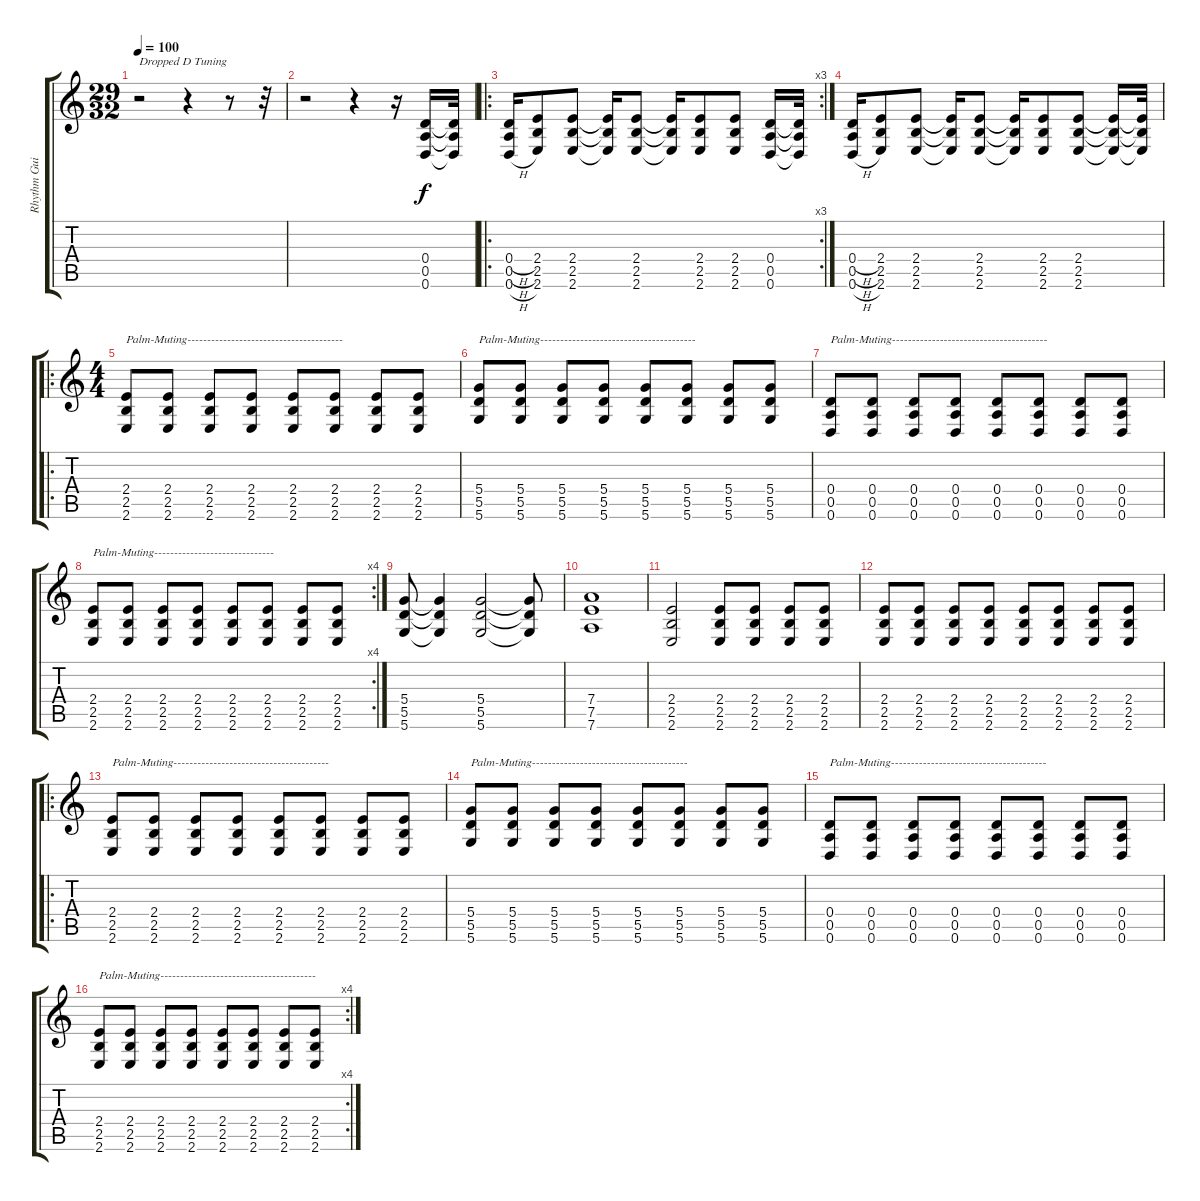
\track ("Rhythm Guitar" "Rhythm Gui") {instrument acousticguitarsteel}
\staff {score tabs}
\tuning (E4 B3 G3 D3 A2 D2) {hide}
\ts (29 32)
\tempo 100
\clef g2
\ks c
r.2{txt "Dropped D Tuning" dy f instrument acousticguitarsteel} r.4 r.8 r.32 |
r.2 r.4 r.16 (0.4 0.5 0.6).16 (0.4{t} 0.5{t} 0.6{t}).32 |
\ro
\rc 3
(0.4{h} 0.5{h} 0.6{h}).16 (2.4 2.5 2.6).8 (2.4 2.5 2.6).8 (2.4{t} 2.5{t} 2.6{t}).16 (2.4 2.5 2.6).8 (2.4{t} 2.5{t} 2.6{t}).16 (2.4 2.5 2.6).8 (2.4 2.5 2.6).8 (0.4 0.5 0.6).16 (0.4{t} 0.5{t} 0.6{t}).32 |
(0.4{h} 0.5{h} 0.6{h}).16 (2.4 2.5 2.6).8 (2.4 2.5 2.6).8 (2.4{t} 2.5{t} 2.6{t}).16 (2.4 2.5 2.6).8 (2.4{t} 2.5{t} 2.6{t}).16 (2.4 2.5 2.6).8 (2.4 2.5 2.6).8 (2.4{t} 2.5{t} 2.6{t}).16 (2.4{t} 2.5{t} 2.6{t}).32 |
\ro
\ts (4 4)
(2.4 2.5 2.6).8{txt "Palm-Muting---------------------------------------"} (2.4 2.5 2.6).8 (2.4 2.5 2.6).8 (2.4 2.5 2.6).8 (2.4 2.5 2.6).8 (2.4 2.5 2.6).8 (2.4 2.5 2.6).8 (2.4 2.5 2.6).8 |
(5.4 5.5 5.6).8{txt "Palm-Muting---------------------------------------"} (5.4 5.5 5.6).8 (5.4 5.5 5.6).8 (5.4 5.5 5.6).8 (5.4 5.5 5.6).8 (5.4 5.5 5.6).8 (5.4 5.5 5.6).8 (5.4 5.5 5.6).8 |
(0.4 0.5 0.6).8{txt "Palm-Muting---------------------------------------"} (0.4 0.5 0.6).8 (0.4 0.5 0.6).8 (0.4 0.5 0.6).8 (0.4 0.5 0.6).8 (0.4 0.5 0.6).8 (0.4 0.5 0.6).8 (0.4 0.5 0.6).8 |
\rc 4
(2.4 2.5 2.6).8{txt "Palm-Muting------------------------------"} (2.4 2.5 2.6).8 (2.4 2.5 2.6).8 (2.4 2.5 2.6).8 (2.4 2.5 2.6).8 (2.4 2.5 2.6).8 (2.4 2.5 2.6).8 (2.4 2.5 2.6).8 |
(5.4 5.5 5.6).8 (5.4{t} 5.5{t} 5.6{t}).4 (5.4 5.5 5.6).2 (5.4{t} 5.5{t} 5.6{t}).8 |
(7.4 7.5 7.6).1 |
(2.4 2.5 2.6).2 (2.4 2.5 2.6).8 (2.4 2.5 2.6).8 (2.4 2.5 2.6).8 (2.4 2.5 2.6).8 |
(2.4 2.5 2.6).8 (2.4 2.5 2.6).8 (2.4 2.5 2.6).8 (2.4 2.5 2.6).8 (2.4 2.5 2.6).8 (2.4 2.5 2.6).8 (2.4 2.5 2.6).8 (2.4 2.5 2.6).8 |
\ro
(2.4 2.5 2.6).8{txt "Palm-Muting---------------------------------------"} (2.4 2.5 2.6).8 (2.4 2.5 2.6).8 (2.4 2.5 2.6).8 (2.4 2.5 2.6).8 (2.4 2.5 2.6).8 (2.4 2.5 2.6).8 (2.4 2.5 2.6).8 |
(5.4 5.5 5.6).8{txt "Palm-Muting---------------------------------------"} (5.4 5.5 5.6).8 (5.4 5.5 5.6).8 (5.4 5.5 5.6).8 (5.4 5.5 5.6).8 (5.4 5.5 5.6).8 (5.4 5.5 5.6).8 (5.4 5.5 5.6).8 |
(0.4 0.5 0.6).8{txt "Palm-Muting---------------------------------------"} (0.4 0.5 0.6).8 (0.4 0.5 0.6).8 (0.4 0.5 0.6).8 (0.4 0.5 0.6).8 (0.4 0.5 0.6).8 (0.4 0.5 0.6).8 (0.4 0.5 0.6).8 |
\rc 4
(2.4 2.5 2.6).8{txt "Palm-Muting---------------------------------------"} (2.4 2.5 2.6).8 (2.4 2.5 2.6).8 (2.4 2.5 2.6).8 (2.4 2.5 2.6).8 (2.4 2.5 2.6).8 (2.4 2.5 2.6).8 (2.4 2.5 2.6).8
